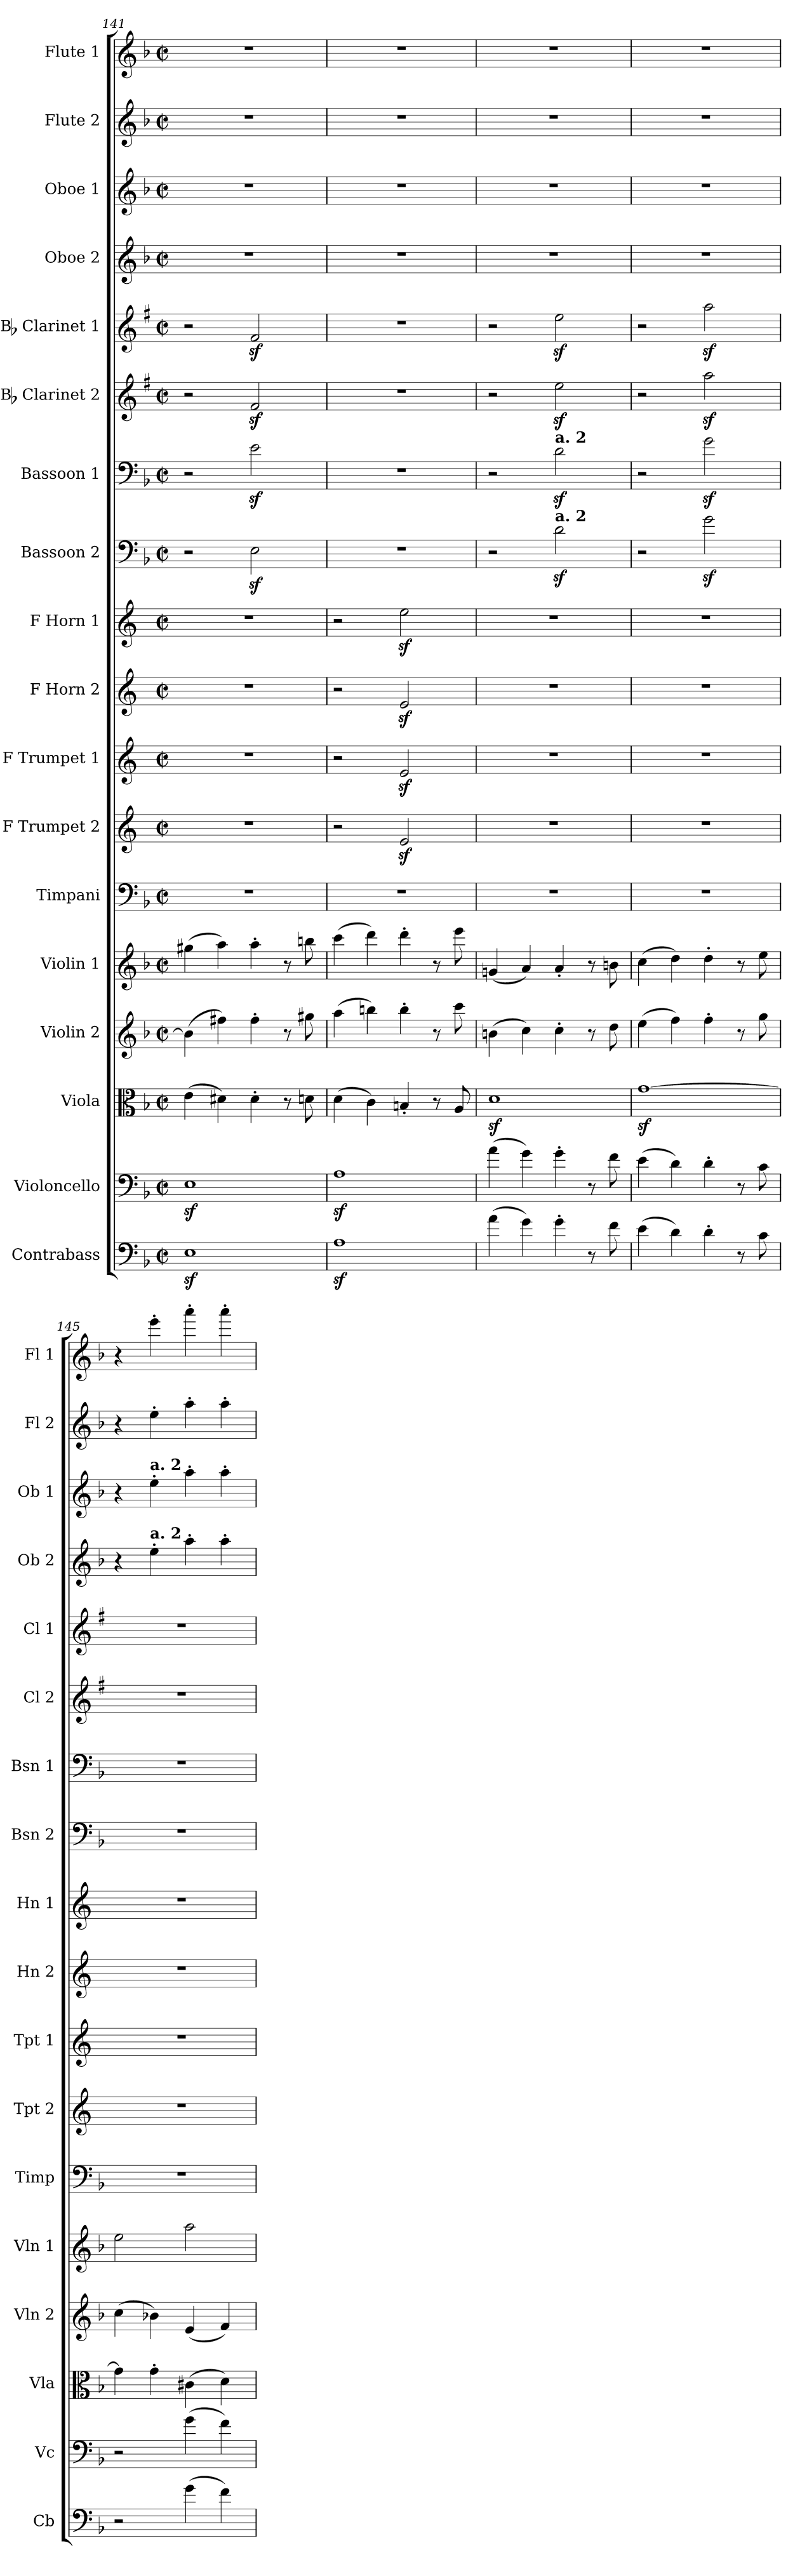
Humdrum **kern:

**kern	**kern	**kern	**kern	**kern	**kern	**kern	**kern	**kern	**kern	**kern	**kern	**kern	**kern	**kern	**kern	**kern	**kern
*part18	*part17	*part16	*part15	*part14	*part13	*part12	*part11	*part10	*part9	*part8	*part7	*part6	*part5	*part4	*part3	*part2	*part1
*staff18	*staff17	*staff16	*staff15	*staff14	*staff13	*staff12	*staff11	*staff10	*staff9	*staff8	*staff7	*staff6	*staff5	*staff4	*staff3	*staff2	*staff1
*I"Contrabass	*I"Violoncello	*I"Viola	*I"Violin 2	*I"Violin 1	*I"Timpani	*I"F Trumpet 2	*I"F Trumpet 1	*I"F Horn 2	*I"F Horn 1	*I"Bassoon 2	*I"Bassoon 1	*I"Bb Clarinet 2	*I"Bb Clarinet 1	*I"Oboe 2	*I"Oboe 1	*I"Flute 2	*I"Flute 1
*I'Cb	*I'Vc	*I'Vla	*I'Vln 2	*I'Vln 1	*I'Timp	*I'Tpt 2	*I'Tpt 1	*I'Hn 2	*I'Hn 1	*I'Bsn 2	*I'Bsn 1	*I'Cl 2	*I'Cl 1	*I'Ob 2	*I'Ob 1	*I'Fl 2	*I'Fl 1
*clefF4	*clefF4	*clefC3	*clefG2	*clefG2	*clefF4	*clefG2	*clefG2	*clefG2	*clefG2	*clefF4	*clefF4	*clefG2	*clefG2	*clefG2	*clefG2	*clefG2	*clefG2
*ITrd7c12	*	*	*	*	*	*ITrd-3c-5	*ITrd-3c-5	*ITrd4c7	*ITrd4c7	*	*	*ITrd1c2	*ITrd1c2	*	*	*	*
*k[b-]	*k[b-]	*k[b-]	*k[b-]	*k[b-]	*k[b-]	*k[b-]	*k[b-]	*k[b-]	*k[b-]	*k[b-]	*k[b-]	*k[b-]	*k[b-]	*k[b-]	*k[b-]	*k[b-]	*k[b-]
*M2/2	*M2/2	*M2/2	*M2/2	*M2/2	*M2/2	*M2/2	*M2/2	*M2/2	*M2/2	*M2/2	*M2/2	*M2/2	*M2/2	*M2/2	*M2/2	*M2/2	*M2/2
*met(c|)	*met(c|)	*met(c|)	*met(c|)	*met(c|)	*met(c|)	*met(c|)	*met(c|)	*met(c|)	*met(c|)	*met(c|)	*met(c|)	*met(c|)	*met(c|)	*met(c|)	*met(c|)	*met(c|)	*met(c|)
=141	=141	=141	=141	=141	=141	=141	=141	=141	=141	=141	=141	=141	=141	=141	=141	=141	=141
1EEz<	1Ez<	(4e\	(4b\]	(4gg#X\	1r	1r	1r	1r	1r	2r	2r	2r	2r	1r	1r	1r	1r
.	.	4d#X\)	4ff#X\)	4aa\)	.	.	.	.	.	.	.	.	.	.	.	.	.
.	.	4d#'\	4ff#'\	4aa'\	.	.	.	.	.	2Ez<\	2ez<\	2ez</	2ez</	.	.	.	.
.	.	8r	8r	8r	.	.	.	.	.	.	.	.	.	.	.	.	.
.	.	8dn\	8gg#X\	8bbn\	.	.	.	.	.	.	.	.	.	.	.	.	.
=142	=142	=142	=142	=142	=142	=142	=142	=142	=142	=142	=142	=142	=142	=142	=142	=142	=142
1AAz<	1Az<	(4d\	(4aa\	(4ccc\	1r	2r	2r	2r	2r	1r	1r	1r	1r	1r	1r	1r	1r
.	.	4c\)	4bbn\)	4ddd\)	.	.	.	.	.	.	.	.	.	.	.	.	.
.	.	4Bn'/	4bb'\	4ddd'\	.	2az</	2az</	2Az</	2az<\	.	.	.	.	.	.	.	.
.	.	8r	8r	8r	.	.	.	.	.	.	.	.	.	.	.	.	.
.	.	8A/	8ccc\	8eee\	.	.	.	.	.	.	.	.	.	.	.	.	.
!!LO:PB:g=z
=143	=143	=143	=143	=143	=143	=143	=143	=143	=143	=143	=143	=143	=143	=143	=143	=143	=143
(4A\	(4a\	1dz<	(4bn\	(4gn/	1r	1r	1r	1r	1r	2r	2r	2r	2r	1r	1r	1r	1r
4G\)	4g\)	.	4cc\)	4a/)	.	.	.	.	.	.	.	.	.	.	.	.	.
!	!	!	!	!	!	!	!	!	!	!	!LO:TX:a:B:t=a. 2	!	!	!	!	!	!
!	!	!	!	!	!	!	!	!	!	!LO:TX:a:B:t=a. 2	!	!	!	!	!	!	!
4G'\	4g'\	.	4cc'\	4a'/	.	.	.	.	.	2dz<\	2dz<\	2ddz<\	2ddz<\	.	.	.	.
8r	8r	.	8r	8r	.	.	.	.	.	.	.	.	.	.	.	.	.
8F\	8f\	.	8dd\	8bn\	.	.	.	.	.	.	.	.	.	.	.	.	.
=144	=144	=144	=144	=144	=144	=144	=144	=144	=144	=144	=144	=144	=144	=144	=144	=144	=144
(4E\	(4e\	[1gz<	(4ee\	(4cc\	1r	1r	1r	1r	1r	2r	2r	2r	2r	1r	1r	1r	1r
4D\)	4d\)	.	4ff\)	4dd\)	.	.	.	.	.	.	.	.	.	.	.	.	.
4D'\	4d'\	.	4ff'\	4dd'\	.	.	.	.	.	2gz<\	2gz<\	2ggz<\	2ggz<\	.	.	.	.
8r	8r	.	8r	8r	.	.	.	.	.	.	.	.	.	.	.	.	.
8C\	8c\	.	8gg\	8ee\	.	.	.	.	.	.	.	.	.	.	.	.	.
=145	=145	=145	=145	=145	=145	=145	=145	=145	=145	=145	=145	=145	=145	=145	=145	=145	=145
2r	2r	4g\]	(4cc\	2ee\	1r	1r	1r	1r	1r	1r	1r	1r	1r	4r	4r	4r	4r
!	!	!	!	!	!	!	!	!	!	!	!	!	!	!	!LO:TX:a:B:t=a. 2	!	!
!	!	!	!	!	!	!	!	!	!	!	!	!	!	!LO:TX:a:B:t=a. 2	!	!	!
.	.	4g'\	4b-X\)	.	.	.	.	.	.	.	.	.	.	4ee'\	4ee'\	4ee'\	4eee'\
(4G\	(4g\	(4c#X\	(4e/	2aa\	.	.	.	.	.	.	.	.	.	4aa'\	4aa'\	4aa'\	4aaa'\
4F\)	4f\)	4d\)	4f/)	.	.	.	.	.	.	.	.	.	.	4aa'\	4aa'\	4aa'\	4aaa'\
=	=	=	=	=	=	=	=	=	=	=	=	=	=	=	=	=	=
*-	*-	*-	*-	*-	*-	*-	*-	*-	*-	*-	*-	*-	*-	*-	*-	*-	*-
